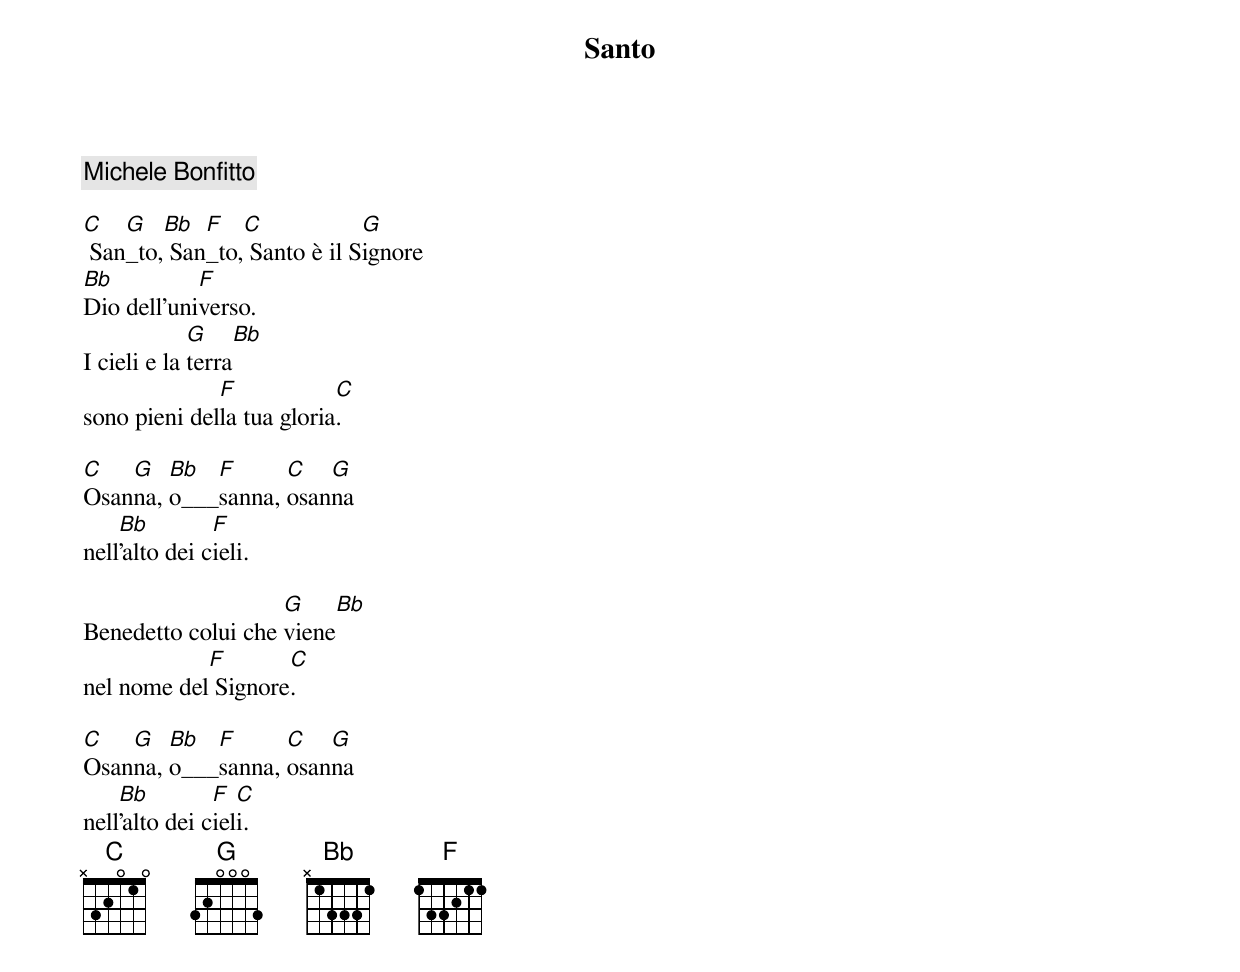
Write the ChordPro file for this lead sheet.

{title:Santo}
{c:Michele Bonfitto}

[C] San[G]_to,[Bb] San[F]_to,[C] Santo è il S[G]ignore
[Bb]Dio dell'uni[F]verso.
I cieli e la [G]terra[Bb]
sono pieni del[F]la tua gloria[C].

[C]Osan[G]na, [Bb]o___[F]sanna, [C]osan[G]na
nell[Bb]'alto dei c[F]ieli.

Benedetto colui che [G]viene[Bb]
nel nome del[F] Signore[C].

[C]Osan[G]na, [Bb]o___[F]sanna, [C]osan[G]na
nell[Bb]'alto dei c[F]iel[C]i.
